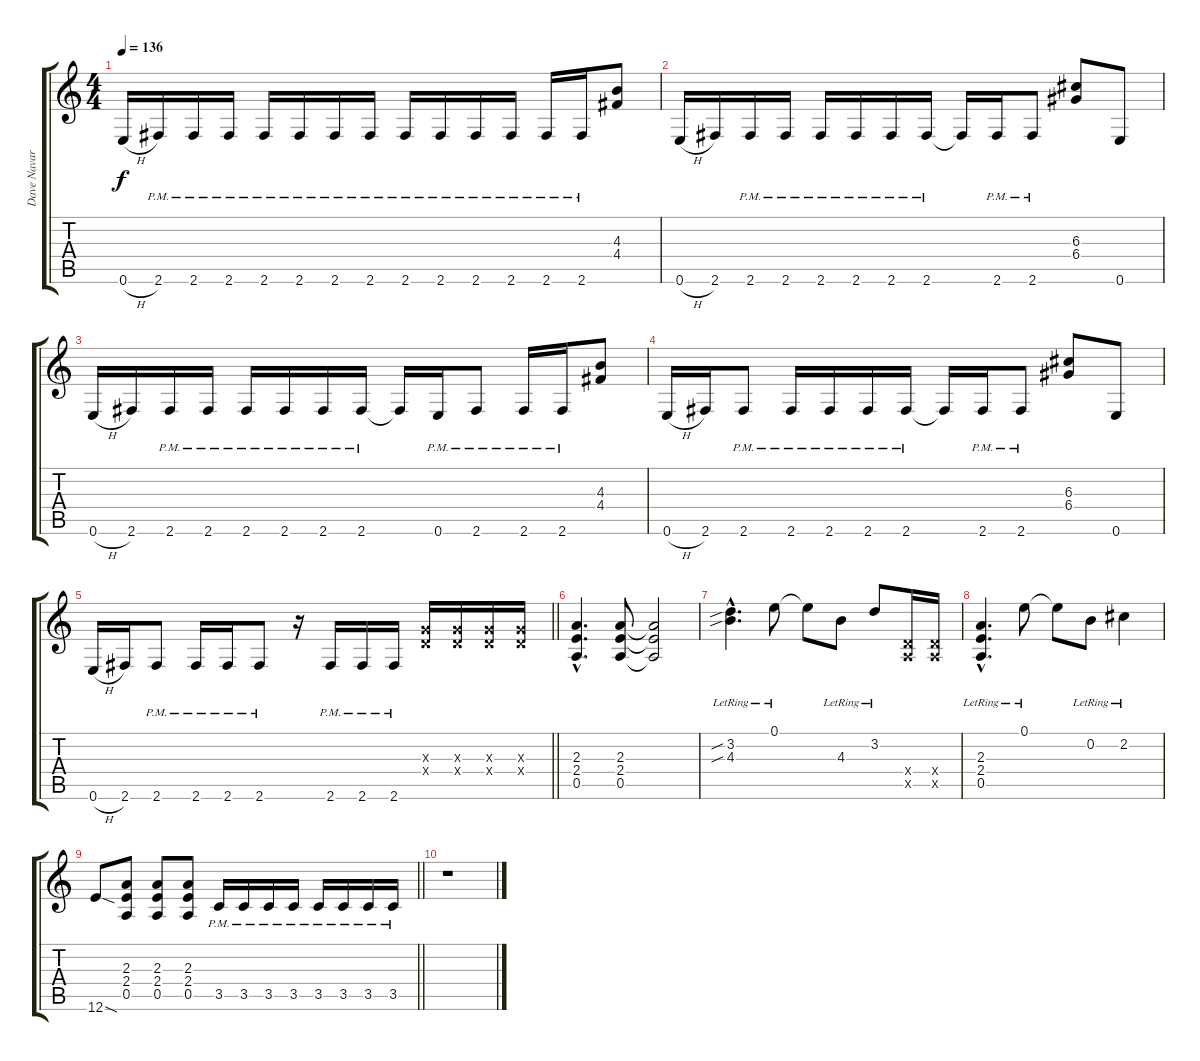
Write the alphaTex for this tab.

\track ("Dave Navarro (Guitar 2)" "Dave Navar") {instrument distortionguitar}
\staff {score tabs}
\tuning (E4 B3 G3 D3 A2 E2) {hide}
\ts (4 4)
\tempo 136
\clef g2
\ks c
0.6{h}.16{dy f} 2.6{pm}.16 2.6{pm}.16 2.6{pm}.16 2.6{pm}.16 2.6{pm}.16 2.6{pm}.16 2.6{pm}.16 2.6{pm}.16 2.6{pm}.16 2.6{pm}.16 2.6{pm}.16 2.6{pm}.16 2.6{pm}.16 (4.3 4.4).8 |
0.6{h}.16 2.6.16 2.6{pm}.16 2.6{pm}.16 2.6{pm}.16 2.6{pm}.16 2.6{pm}.16 2.6{pm}.16 2.6{t}.16 2.6{pm}.16 2.6{pm}.8 (6.3 6.4).8 0.6.8 |
0.6{h}.16 2.6.16 2.6{pm}.16 2.6{pm}.16 2.6{pm}.16 2.6{pm}.16 2.6{pm}.16 2.6{pm}.16 2.6{t}.16 0.6{pm}.16 2.6{pm}.8 2.6{pm}.16 2.6{pm}.16 (4.3 4.4).8 |
0.6{h}.16 2.6.16 2.6{pm}.8 2.6{pm}.16 2.6{pm}.16 2.6{pm}.16 2.6{pm}.16 2.6{t}.16 2.6{pm}.16 2.6{pm}.8 (6.3 6.4).8 0.6.8 |
\barLineRight lightlight
0.6{h}.16 2.6.16 2.6{pm}.8 2.6{pm}.16 2.6{pm}.16 2.6{pm}.8 r.16 2.6{pm}.16 2.6{pm}.16 2.6{pm}.16 (0.3{x} 0.4{x}).16 (0.3{x} 0.4{x}).16 (0.3{x} 0.4{x}).16 (0.3{x} 0.4{x}).16 |
(2.3{hac} 2.4{hac} 0.5{hac}).4{d} (2.3 2.4 0.5).8 (2.3{t} 2.4{t} 0.5{t}).2 |
(3.2{sib hac lr} 4.3{sib hac lr}).4{d} 0.1{lr}.8 0.1{t}.8 4.3{lr}.8 3.2{lr}.8 (0.4{x} 0.5{x}).16 (0.4{x} 0.5{x}).16 |
(2.3{hac lr} 2.4{hac lr} 0.5{hac lr}).4{d} 0.1{lr}.8 0.1{t}.8 0.2{lr}.8 2.2{lr}.4 |
\barLineRight lightlight
12.6{sod}.8 (2.3 2.4 0.5).8 (2.3 2.4 0.5).8 (2.3 2.4 0.5).8 3.5{pm}.16 3.5{pm}.16 3.5{pm}.16 3.5{pm}.16 3.5{pm}.16 3.5{pm}.16 3.5{pm}.16 3.5{pm}.16 |
r.1
